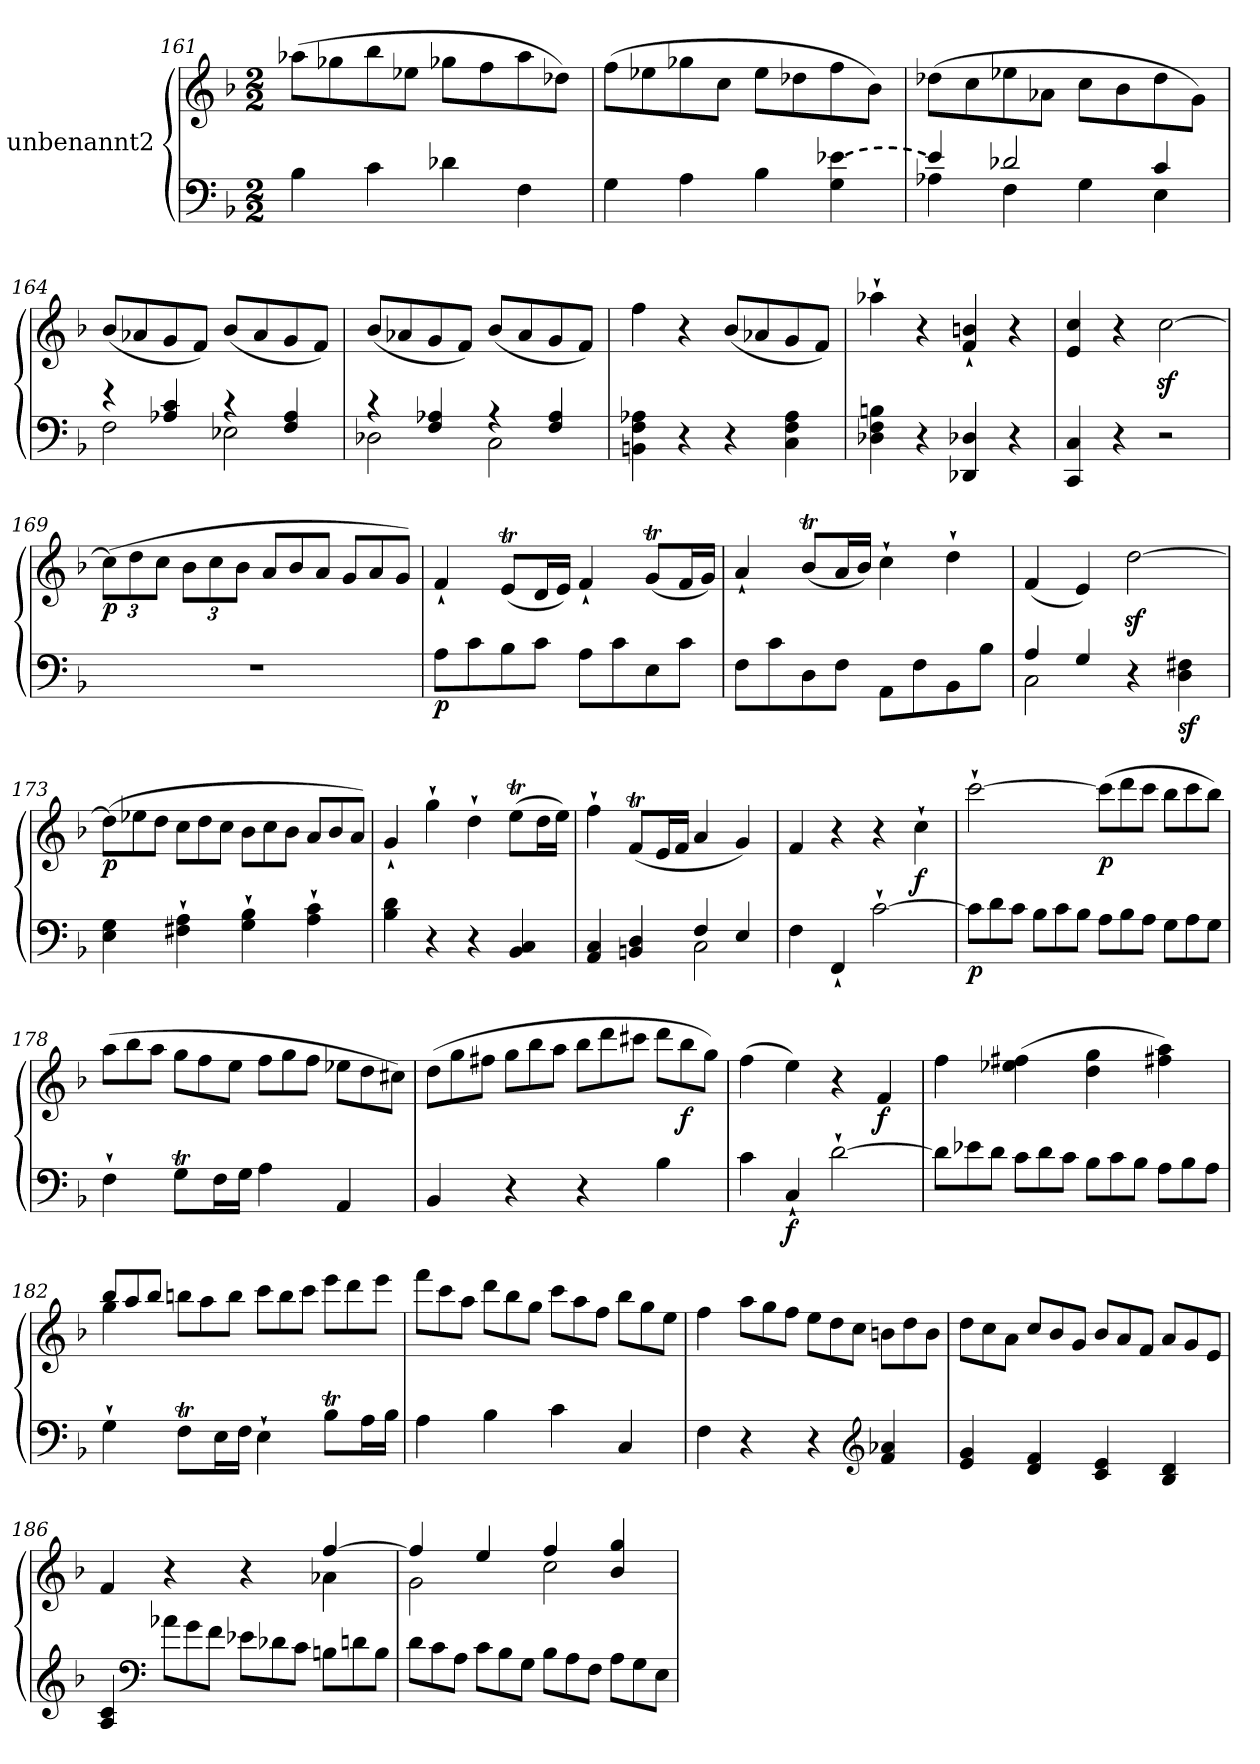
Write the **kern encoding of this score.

**kern	**kern	**dynam
*part1	*part1	*part1
*staff2	*staff1	*staff1/2
*I"unbenannt2	*	*
*clefF4	*clefG2	*
*k[b-]	*k[b-]	*
*M2/2	*M2/2	*
=161	=161	=161
4B-\	(>8aa-X\L	.
.	8gg-X\	.
4c\	8bb-\	.
.	8ee-X\J	.
4d-X\	8gg-X\L	.
.	8ff\	.
4F\	8aa-\	.
.	8dd-X\J)	.
=162	=162	=162
4G\	(>8ff\L	.
.	8ee-X\	.
4A\	8gg-X\	.
.	8cc\J	.
4B-\	8ee-\L	.
.	8dd-X\	.
!LO:T:n=2:dash	!	!
4G\ [4e-X\	8ff\	.
.	8b-\J)	.
=163	=163	=163
*^	*	*
4e-/]	4A-X\	(>8dd-X\L	.
.	.	8cc\	.
2d-X/	4F\	8ee-X\	.
.	.	8a-X\J	.
.	4G\	8cc\L	.
.	.	8b-\	.
4c/	4E\	8dd-\	.
.	.	8g\J)	.
=164	=164	=164	=164
4r	2F\	(<8b-/L	.
.	.	8a-X/	.
4A-X/ 4c/	.	8g/	.
.	.	8f/J)	.
4r	2E-X\	(<8b-/L	.
.	.	8a-/	.
4F/ 4A-/	.	8g/	.
.	.	8f/J)	.
=165	=165	=165	=165
4r	2D-X\	(<8b-/L	.
.	.	8a-X/	.
4F/ 4A-X/	.	8g/	.
.	.	8f/J)	.
4r	2C\	(<8b-/L	.
.	.	8a-/	.
4F/ 4A-/	.	8g/	.
.	.	8f/J)	.
*v	*v	*	*
=166	=166	=166
4BBn\ 4F\ 4A-X\	4ff\	.
4r	4r	.
4r	(<8b-/L	.
.	8a-X/	.
4C\ 4F\ 4A-\	8g/	.
.	8f/J)	.
=167	=167	=167
4D-X\ 4F\ 4Bn\	4aa-X`\	.
4r	4r	.
4DD-X/ 4D-X/	4f/` 4bn/`	.
4r	4r	.
=168	=168	=168
4CC/ 4C/	4e/ 4cc/	.
4r	4r	.
2r	[2ccz<\	.
=169	=169	=169
*	*Xbrackettup	*
!	!	!LO:DY:b
1r	(>12cc\L]	p
.	12dd\	.
.	12cc\J	.
.	12b-\L	.
.	12cc\	.
.	12b-\J	.
*	*Xtuplet	*
.	12a/L	.
.	12b-/	.
.	12a/J	.
.	12g/L	.
.	12a/	.
.	12g/J)	.
=170	=170	=170
!	!	!LO:DY:b=2
8A\L	4f`/	p
8c\	.	.
8B-\	(<8et/L	.
8c\J	16d/L	.
.	16e/JJ)	.
8A\L	4f`/	.
8c\	.	.
8E\	(<8gT/L	.
8c\J	16f/L	.
.	16g/JJ)	.
=171	=171	=171
8F\L	4a`/	.
8c\	.	.
8D\	(<8b-T/L	.
8F\J	16a/L	.
.	16b-/JJ)	.
8AA\L	4cc`\	.
8F\	.	.
8BB-\	4dd`\	.
8B-\J	.	.
=172	=172	=172
*^	*	*
4A/	2C\	(<4f/	.
4G/	.	4e/)	.
4r	2ryy	[2ddz<\	.
!	!	!	!LO:DY:b=2
4D\ 4F#X\	.	.	sf
*v	*v	*	*
=173	=173	=173
!	!	!LO:DY:b
4E\ 4G\	(>12dd\L]	p
.	12ee-X\	.
.	12dd\J	.
4F#X\` 4A\`	12cc\L	.
.	12dd\	.
.	12cc\J	.
4G\` 4B-\`	12b-\L	.
.	12cc\	.
.	12b-\J	.
4A\` 4c\`	12a/L	.
.	12b-/	.
.	12a/J)	.
=174	=174	=174
4B-\ 4d\	4g`/	.
4r	4gg`\	.
4r	4dd`\	.
4BB-/ 4C/	(>8eet\L	.
.	16dd\L	.
.	16ee\JJ)	.
=175	=175	=175
*^	*	*
4AA/ 4C/	2ryy	4ff`\	.
4BBn/ 4D/	.	(<8fT/L	.
.	.	16e/L	.
.	.	16f/JJ	.
4F/	2C\	4a/	.
4E/	.	4g/)	.
*v	*v	*	*
=176	=176	=176
4F\	4f/	.
4FF`/	4r	.
[2c`\	4r	.
!	!	!LO:DY:b
.	4cc`\	f
=177	=177	=177
*Xtuplet	*	*
!	!	!LO:DY:b=2
12c\L]	[2ccc`\	p
12d\	.	.
12c\J	.	.
12B-\L	.	.
12c\	.	.
12B-\J	.	.
!	!	!LO:DY:b
12A\L	(>12ccc\L]	p
12B-\	12ddd\	.
12A\J	12ccc\J	.
12G\L	12bb-\L	.
12A\	12ccc\	.
12G\J	12bb-\J)	.
=178	=178	=178
4F`\	(>12aa\L	.
.	12bb-\	.
.	12aa\J	.
8GT\L	12gg\L	.
.	12ff\	.
16F\L	.	.
.	12ee\J	.
16G\JJ	.	.
4A\	12ff\L	.
.	12gg\	.
.	12ff\J	.
4AA/	12ee-X\L	.
.	12dd\	.
.	12cc#X\J)	.
=179	=179	=179
4BB-/	(>12dd\L	.
.	12gg\	.
.	12ff#X\J	.
4r	12gg\L	.
.	12bb-\	.
.	12aa\J	.
4r	12bb-\L	.
.	12ddd\	.
.	12ccc#X\J	.
4B-\	12ddd\L	.
!	!	!LO:DY:b
.	12bb-\	f
.	12gg\J)	.
=180	=180	=180
4c\	(>4ff\	.
!	!	!LO:DY:b=2
4C`/	4ee\)	f
[2d`\	4r	.
!	!	!LO:DY:b
.	4f/	f
=181	=181	=181
12d\L]	4ff\	.
12e-X\	.	.
12d\J	.	.
12c\L	(>4ee-X\ 4ff#X\	.
12d\	.	.
12c\J	.	.
12B-\L	4dd\ 4gg\	.
12c\	.	.
12B-\J	.	.
12A\L	4ff#X\ 4aa\)	.
12B-\	.	.
12A\J	.	.
=182	=182	=182
*	*^	*
4G`\	12bb-/L	4gg\	.
.	12aa/	.	.
.	12bb-/J	.	.
8FT\L	12bbn\L	2.ryy	.
.	12aa\	.	.
16E\L	.	.	.
.	12bb\J	.	.
16F\JJ	.	.	.
4E`\	12ccc\L	.	.
.	12bb\	.	.
.	12ccc\J	.	.
8B-T\L	12eee\L	.	.
.	12ddd\	.	.
16A\L	.	.	.
.	12eee\J	.	.
16B-\JJ	.	.	.
*	*v	*v	*
=183	=183	=183
4A\	12fff\L	.
.	12ccc\	.
.	12aa\J	.
4B-\	12ddd\L	.
.	12bb-\	.
.	12gg\J	.
4c\	12ccc\L	.
.	12aa\	.
.	12ff\J	.
4C/	12bb-\L	.
.	12gg\	.
.	12ee\J	.
=184	=184	=184
4F\	4ff\	.
4r	12aa\L	.
.	12gg\	.
.	12ff\J	.
4r	12ee\L	.
.	12dd\	.
.	12cc\J	.
*clefG2	*	*
4f/ 4a-X/	12bn\L	.
.	12dd\	.
.	12b\J	.
=185	=185	=185
4e/ 4g/	12dd\L	.
.	12cc\	.
.	12a\J	.
4d/ 4f/	12cc/L	.
.	12b-/	.
.	12g/J	.
4c/ 4e/	12b-/L	.
.	12a/	.
.	12f/J	.
4B-/ 4d/	12a/L	.
.	12g/	.
.	12e/J	.
=186	=186	=186
*	*^	*
4A/ 4c/	4f/	2.ryy	.
*clefF4	*	*	*
12a-X\L	4r	.	.
12g\	.	.	.
12f\J	.	.	.
12e-X\L	4r	.	.
12d-X\	.	.	.
12c\J	.	.	.
12Bn\L	[4ff/	4a-X\	.
12dn\	.	.	.
12B\J	.	.	.
=187	=187	=187	=187
12d\L	4ff/]	2g\	.
12c\	.	.	.
12A\J	.	.	.
12c\L	4ee/	.	.
12B-\	.	.	.
12G\J	.	.	.
12B-\L	4ff/	2cc\	.
12A\	.	.	.
12F\J	.	.	.
12A\L	4b-/ 4gg/	.	.
12G\	.	.	.
12E\J	.	.	.
*	*v	*v	*
=	=	=
*-	*-	*-
